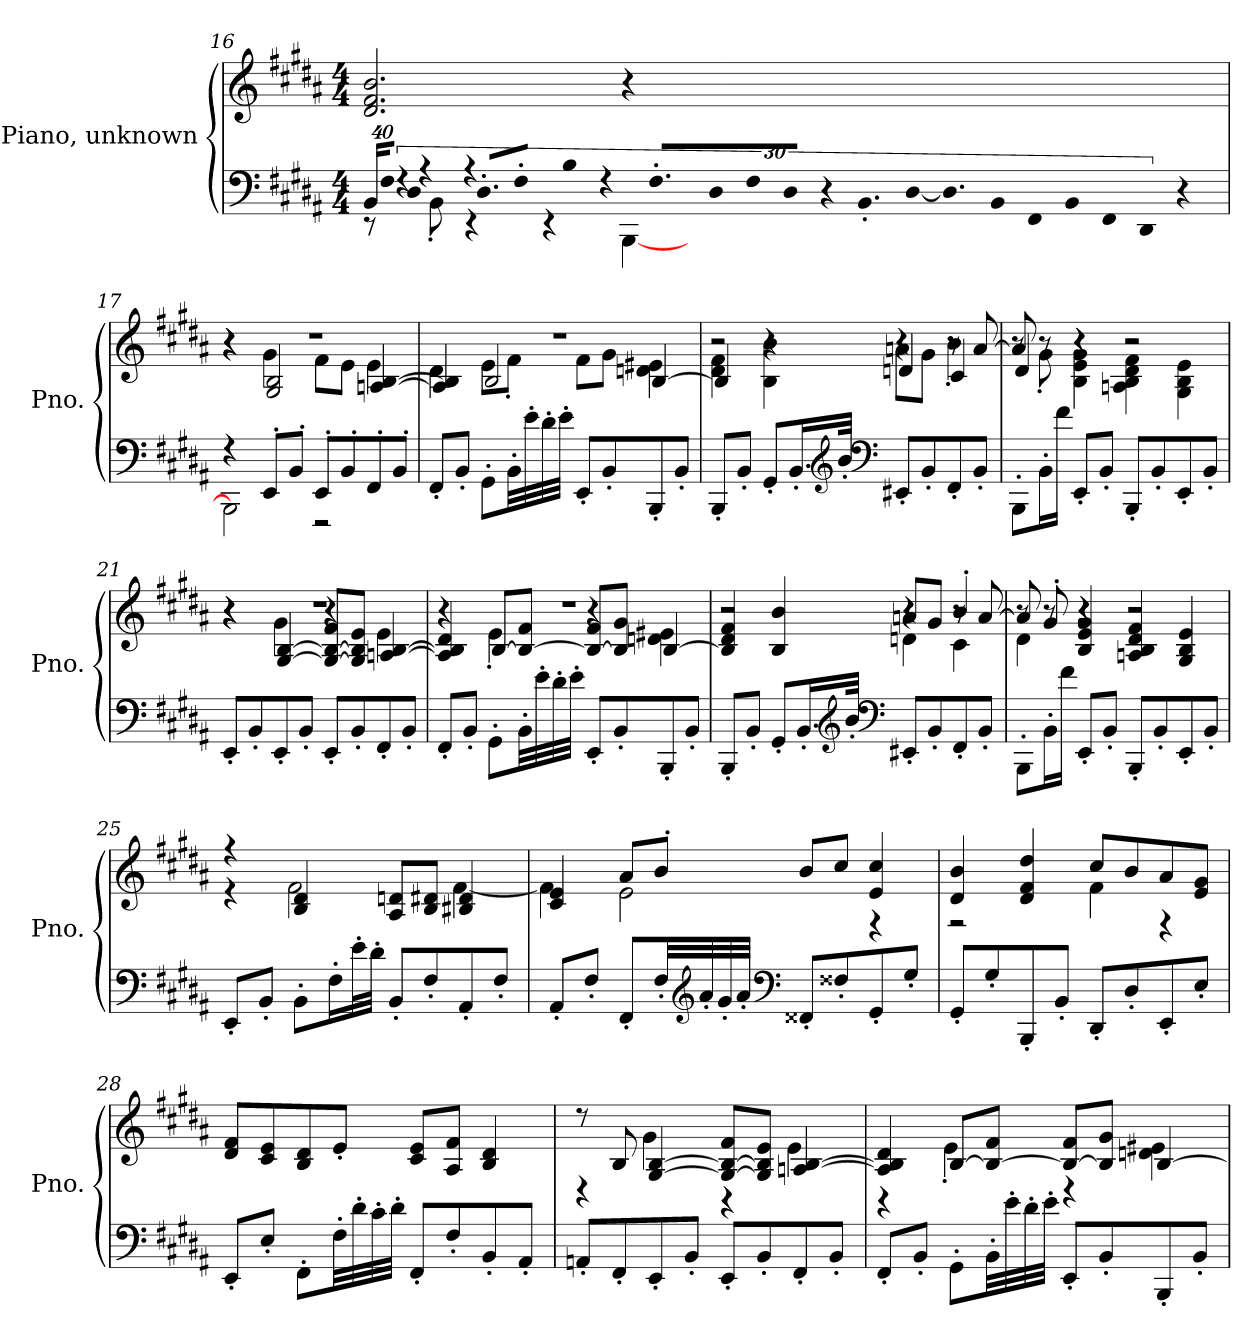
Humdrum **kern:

**kern	**kern
*part1	*part1
*staff2	*staff1
*I"Piano, unknown	*
*I'Pno.	*
!!LO:LB:g=z
*clefF4	*clefG2
*k[f#c#g#d#a#]	*k[f#c#g#d#a#]
*M4/4	*M4/4
=16	=16
!LO:N:vis=32	!
*^	*
640%23BB/LLL	8r	2.d#/ 2.f#/ 2.b/
!LO:N:vis=32	!	!
640%23F#/JJJ	.	.
!LO:N:vis=64	!	!
960%17r	.	.
!LO:N:vis=64	!	!
960%17D#/	.	.
!LO:N:vis=32	!	!
640%23r	.	.
.	8BB'\	.
!LO:N:vis=64	!	!
960%17r	.	.
!LO:N:vis=32.	!	!
1920%103D#'/LLL	.	.
!LO:N:vis=32	!	!
640%23F#'/JJJ	.	.
.	4r	.
!LO:N:vis=32	!	!
1920%53B/	.	.
!LO:N:vis=64	!	!
640%9r	.	.
36.F#'/LLL	.	.
!LO:N:vis=32	!	!
1920%53D#/J	.	.
!LO:N:vis=16	!	!
1920%107F#/	.	.
!LO:N:vis=32	!	!
1920%53D#/JJk	.	.
!LO:N:vis=64	!	!
640%9r	.	.
36.BB'/	.	.
.	4r	.
[1920%53D#/LL	.	.
320%3.D#/LL]	.	.
24BB/	.	.
24FF#/	.	.
*Xbrackettup	*	*
24BB/	.	.
24FF#/	.	.
24DD#/JJ	.	.
.	[4BBB\	4r
4r	.	.
.	1920ryy	1920ryy
=17	=17	=17
*	*	*^
*	*	*	*^
4r	2BBB\]	1r	4r	4r
8EE'/L	.	.	4g#\	2G#/ 2B/
8BB'/J	.	.	.	.
8EE'/L	2r	.	8f#\L	.
8BB'/	.	.	8e\J	.
8FF#'/	.	.	4e\	[4An/ [4B/
8BB'/J	.	.	.	.
*v	*v	*	*	*
!!LO:LB:g=z	!!	!!
=18	=18	=18	=18
8FF#'/L	1r	4d#\	4A/] 4B/]
8BB'/J	.	.	.
8GG#'\L	.	8e\L	2B/
32BB'\LL	.	8f#'\J	.
32e'\	.	.	.
32d#'\	.	.	.
32e'\JJJ	.	.	.
8EE'/L	.	8f#\L	.
8BB'/	.	8g#\J	.
8BBB'/	.	4dn\ 4e#X\	[4B/
8BB'/J	.	.	.
=19	=19	=19	=19
8BBB'/L	2r	4d#\ 4f#\	4B/]
8BB'/J	.	.	.
8GG#'/L	.	4B\ 4b\	4r
16.BB'/L	.	.	.
*clefG2	*	*	*
32b'/JJk	.	.	.
*clefF4	*	*	*
8EE#X'/L	4r	8an\L	4dn/
8BB'/	.	8g#\J	.
8FF#'/	8r	4b'\	4c#/
8BB'/J	[8a/	.	.
=20	=20	=20	=20
8BBB'\L	8a/]	8r	4d#/
16BB'\L	8r	8g#'\	.
16f#\JJ	.	.	.
8EE'/L	4r	4B\ 4e\ 4g#\	4r
8BB'/J	.	.	.
8BBB'/L	2r	4An\ 4B\ 4d#\ 4f#\	2r
8BB'/	.	.	.
8EE'/	.	4G#\ 4B\ 4e\	.
8BB'/J	.	.	.
!!LO:PB:g=z	!!	!!
=21	=21	=21	=21
8EE'/L	1r	4r	4r
8BB'/	.	.	.
8EE'/	.	4g#\	[4G#/ [4B/
8BB'/J	.	.	.
8EE'/L	.	4r	8G#/_ 8B/_ 8f#/L
8BB'/	.	.	8G#/] 8B/] 8e/J
8FF#'/	.	4e\	[4An/ [4B/
8BB'/J	.	.	.
=22	=22	=22	=22
8FF#'/L	1r	4r	4A/] 4B/] 4d#/
8BB'/J	.	.	.
8GG#'\L	.	4e'\	[8B/L
32BB'\LL	.	.	8B/_ 8f#/J
32e'\	.	.	.
32d#'\	.	.	.
32e'\JJJ	.	.	.
8EE'/L	.	4r	8B/_ 8f#/L
8BB'/	.	.	8B/] 8g#/J
8BBB'/	.	4dn\ 4e#X\	[4B/
8BB'/J	.	.	.
=23	=23	=23	=23
8BBB'/L	2r	2r	4B/] 4d#/ 4f#/
8BB'/J	.	.	.
8GG#'/L	.	.	4B/ 4b/
16.BB'/L	.	.	.
*clefG2	*	*	*
32b'/JJk	.	.	.
*clefF4	*	*	*
8EE#X'/L	4r	4dn\	8an/L
8BB'/	.	.	8g#/J
8FF#'/	8r	4c#\	4b'/
8BB'/J	[8a/	.	.
!!LO:LB:g=z	!!	!!
=24	=24	=24	=24
8BBB'\L	8a/]	4d#\	8r
16BB'\L	8r	.	8g#'/
16f#\JJ	.	.	.
8EE'/L	4r	4r	4B/ 4e/ 4g#/
8BB'/J	.	.	.
8BBB'/L	2r	2r	4An/ 4B/ 4d#/ 4f#/
8BB'/	.	.	.
8EE'/	.	.	4G#/ 4B/ 4e/
8BB'/J	.	.	.
*	*	*v	*v
=25	=25	=25
8EE'/L	4r	4r
8BB'/J	.	.
8BB'\L	4B/ 4d#/	2f#\
16F#'\L	.	.
32e'\L	.	.
32d#'\JJJ	.	.
8BB'/L	8A#/ 8dn/L	.
8F#'/	8B/ 8d#X/J	.
8AA#'/	4B#X/ 4d#/	[4f#\
8F#'/J	.	.
=26	=26	=26
8AA#'/L	4c#/ 4e/	4f#\]
8F#'/J	.	.
8FF#'/L	8a#/L	2e\
32F#'/LL	8b'/J	.
*clefG2	*	*
32a#'/	.	.
32g#'/	.	.
32a#'/JJJ	.	.
*clefF4	*	*
8FF##X'/L	8b/L	.
8F##X'/	8cc#/J	.
8GG#'/	4e/ 4cc#/	4r
8G#'/J	.	.
!!LO:LB:g=z	!!
=27	=27	=27
8GG#'/L	4d#/ 4b/	2r
8G#'/	.	.
8BBB'/	4d#/ 4f#/ 4dd#/	.
8BB'/J	.	.
8DD#'/L	8cc#/L	4f#\
8D#'/	8b/	.
8EE'/	8a#/	4r
8E'/J	8e/ 8g#/J	.
*	*v	*v
=28	=28
8EE'/L	8d#/ 8f#/L
8E'/J	8c#/ 8e/
8FF#'\L	8B/ 8d#/
32F#'\LL	8e'/J
32d#'\	.
32c#'\	.
32d#'\JJJ	.
8FF#'/L	8c#/ 8e/L
8F#'/	8A#/ 8f#/J
8BB'/	4B/ 4d#/
8AA#'/J	.
=29	=29
*	*^
8AAn'/L	8r	4r
8FF#'/	8B/	.
8EE'/	[4G#/ [4B/	4g#\
8BB'/J	.	.
8EE'/L	8G#/_ 8B/_ 8f#/L	4r
8BB'/	8G#/] 8B/] 8e/J	.
8FF#'/	[4An/ [4B/	4e\
8BB'/J	.	.
!!LO:LB:g=z	!!
=30	=30	=30
8FF#'/L	4A/] 4B/] 4d#/	4r
8BB'/J	.	.
8GG#'\L	[8B/L	4e'\
32BB'\LL	8B/_ 8f#/J	.
32e'\	.	.
32d#'\	.	.
32e'\JJJ	.	.
8EE'/L	8B/_ 8f#/L	4r
8BB'/	8B/] 8g#/J	.
8BBB'/	[4B/	4dn\ 4e#X\
8BB'/J	.	.
*	*v	*v
=	=
*-	*-
